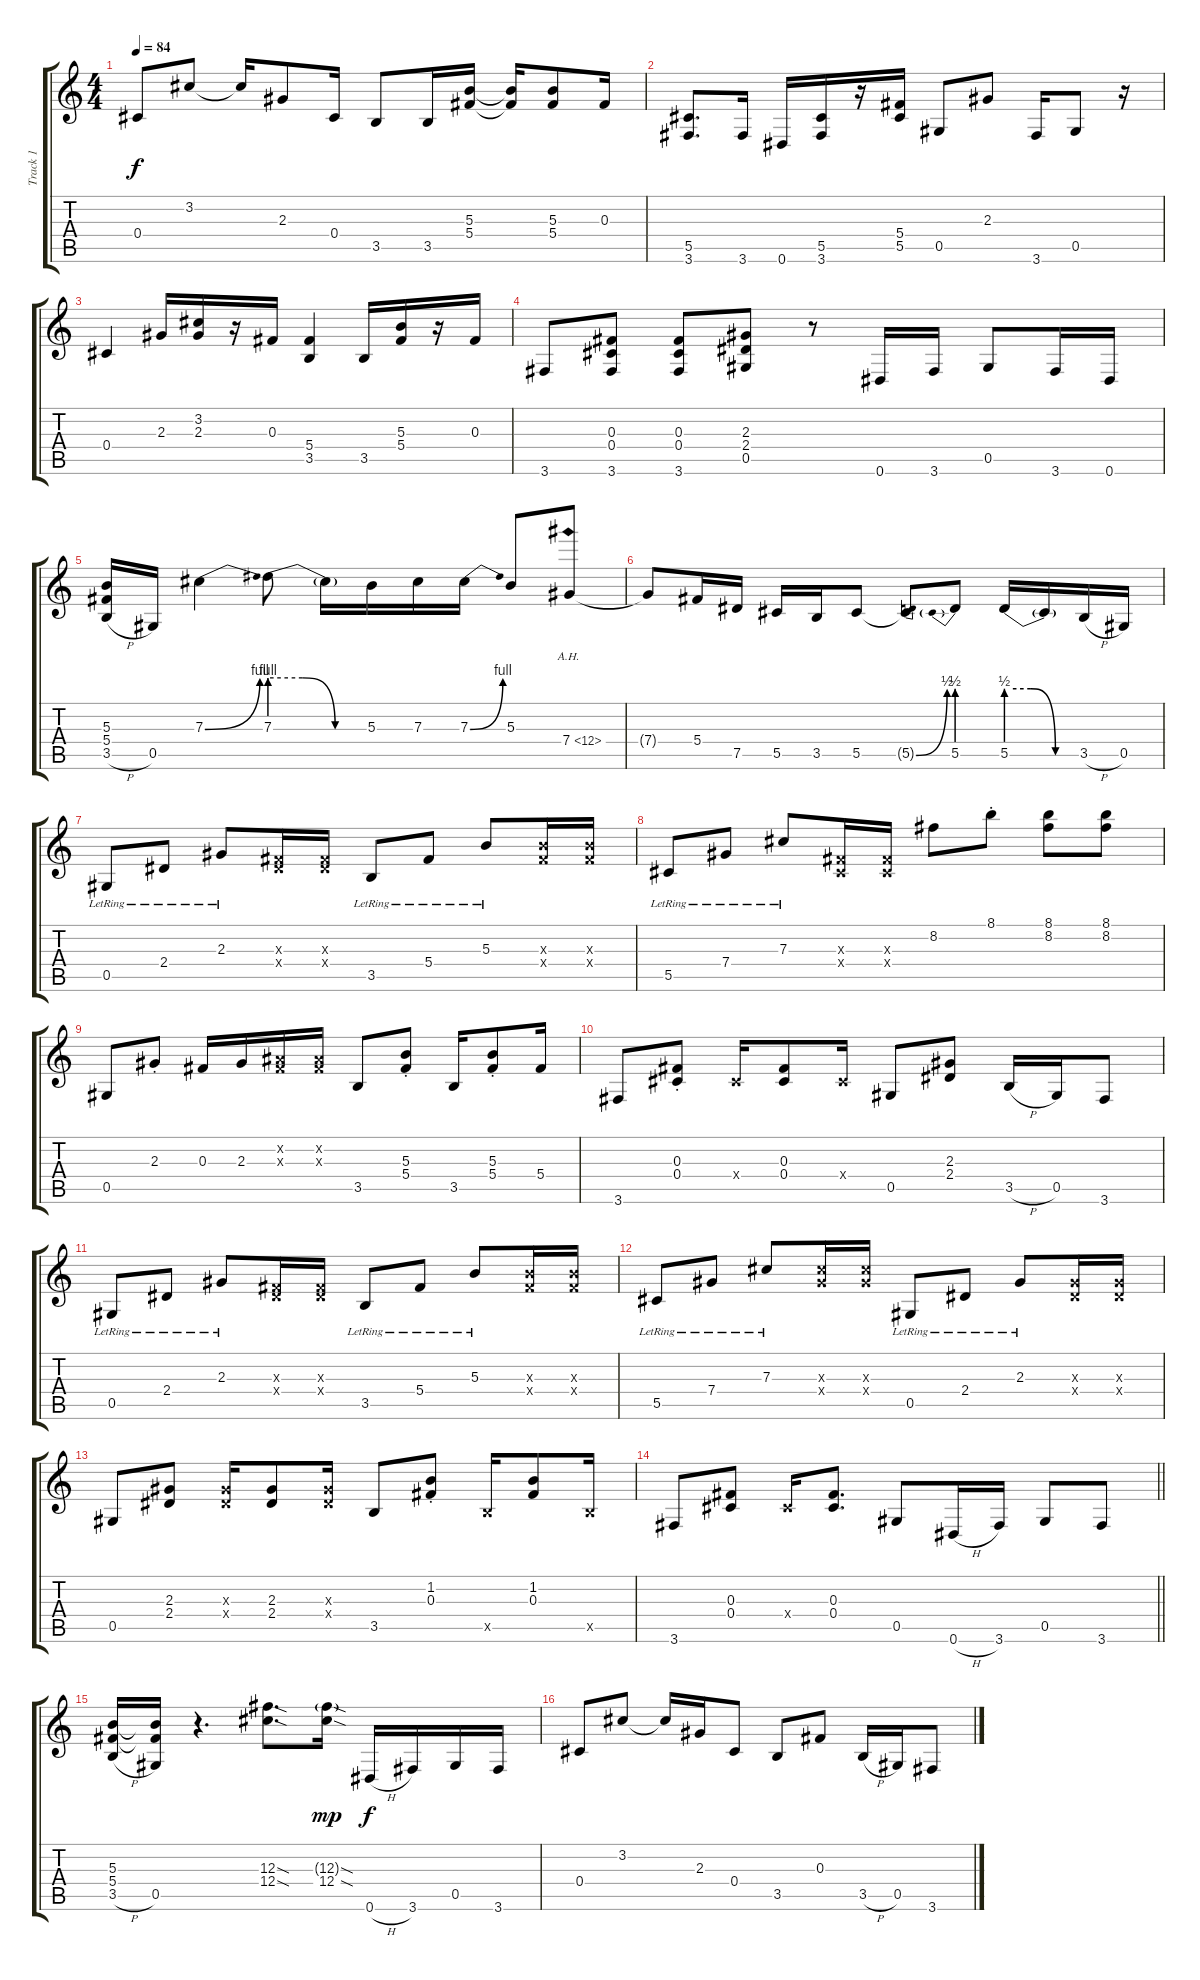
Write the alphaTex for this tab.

\track ("Track 1" "Track 1") {instrument distortionguitar}
\staff {score tabs}
\tuning (Eb4 Bb3 Gb3 Db3 Ab2 Eb2) {hide}
\ts (4 4)
\tempo 84
\clef g2
\ks c
0.4.8{dy f} 3.2.8 3.2{t}.16 2.3.8 0.4.16 3.5.8 3.5.16 (5.3 5.4).16 (5.3{t} 5.4{t}).16 (5.3 5.4).8 0.3.16 |
(5.5 3.6).8{d} 3.6.16 0.6.16 (5.5 3.6).16 r.16 (5.4 5.5).16 0.5.8 2.3.8 3.6.16 0.5.8 r.16 |
0.4.4 2.3.16 (3.2 2.3).16 r.16 0.3.16 (5.4 3.5).4 3.5.16 (5.3 5.4).16 r.16 0.3.16 |
3.6.8 (0.3 0.4 3.6).8 (0.3 0.4 3.6).8 (2.3 2.4 0.5).8 r.8 0.6.16 3.6.16 0.5.8 3.6.16 0.6.16 |
(5.3 5.4 3.5{h}).16 0.5.16 7.3{be (bend 0 0 60 4)}.4 7.3{be (custom 0 4 20 4 40 0 60 0)}.8 7.3{t}.16 5.3.16 7.3.16 7.3{be (bend 0 0 60 4)}.16 5.3.8 7.4{ah 5}.8 |
7.4{t}.8 5.4.16 7.5.16 5.5.16 3.5.16 5.5.8 5.5{be (bend 0 0 60 2) t}.8 5.5{be (prebend 0 2 60 2)}.8 5.5{be (custom 0 2 20 2 40 0 60 0)}.16 5.5{t}.16 3.5{h}.16 0.5.16 |
0.5{lr}.8 2.4{lr}.8 2.3{lr}.8 (0.3{x} 2.4{x}).16 (0.3{x} 2.4{x}).16 3.5{lr}.8 5.4{lr}.8 5.3{lr}.8 (5.3{x} 5.4{x}).16 (5.3{x} 5.4{x}).16 |
5.5{lr}.8 7.4{lr}.8 7.3{lr}.8 (0.3{x} 0.4{x}).16 (0.3{x} 0.4{x}).16 8.2.8 8.1{st}.8 (8.1 8.2).8 (8.1 8.2).8 |
0.5.8 2.3{st}.8 0.3.16 2.3.16 (0.2{x} 0.3{x}).16 (0.2{x} 0.3{x}).16 3.5.8 (5.3{st} 5.4{st}).8 3.5.16 (5.3{st} 5.4{st}).8 5.4.16 |
3.6.8 (0.3{st} 0.4{st}).8 0.4{x}.16 (0.3 0.4).8 0.4{x}.16 0.5.8 (2.3 2.4).8 3.5{h}.16 0.5.16 3.6.8 |
0.5{lr}.8 2.4{lr}.8 2.3{lr}.8 (0.3{x} 2.4{x}).16 (0.3{x} 2.4{x}).16 3.5{lr}.8 5.4{lr}.8 5.3{lr}.8 (5.3{x} 5.4{x}).16 (5.3{x} 5.4{x}).16 |
5.5{lr}.8 7.4{lr}.8 7.3{lr}.8 (7.3{x} 7.4{x}).16 (7.3{x} 7.4{x}).16 0.5{lr}.8 2.4{lr}.8 2.3{lr}.8 (2.3{x} 2.4{x}).16 (2.3{x} 2.4{x}).16 |
0.5.8 (2.3 2.4).8 (2.3{x} 2.4{x}).16 (2.3 2.4).8 (2.3{x} 2.4{x}).16 3.5.8 (1.2{st} 0.3{st}).8 3.5{x}.16 (1.2 0.3).8 3.5{x}.16 |
\barLineRight lightlight
3.6.8 (0.3 0.4).8 0.4{x}.16 (0.3 0.4).8{d} 0.5.8 0.6{h}.16 3.6.16 0.5.8 3.6.8 |
(5.3 5.4 3.5{h}).16 (5.3{t} 5.4{t} 0.5).16 r.4{d} (12.3{sod} 12.4{sod}).8{d} (12.3{sod g} 12.4{sod}).16{dy mp} 0.6{h}.16{dy f} 3.6.16 0.5.16 3.6.16 |
0.4.8 3.2.8 3.2{t}.16 2.3.16 0.4.8 3.5.8 0.3.8 3.5{h}.16 0.5.16 3.6.8
